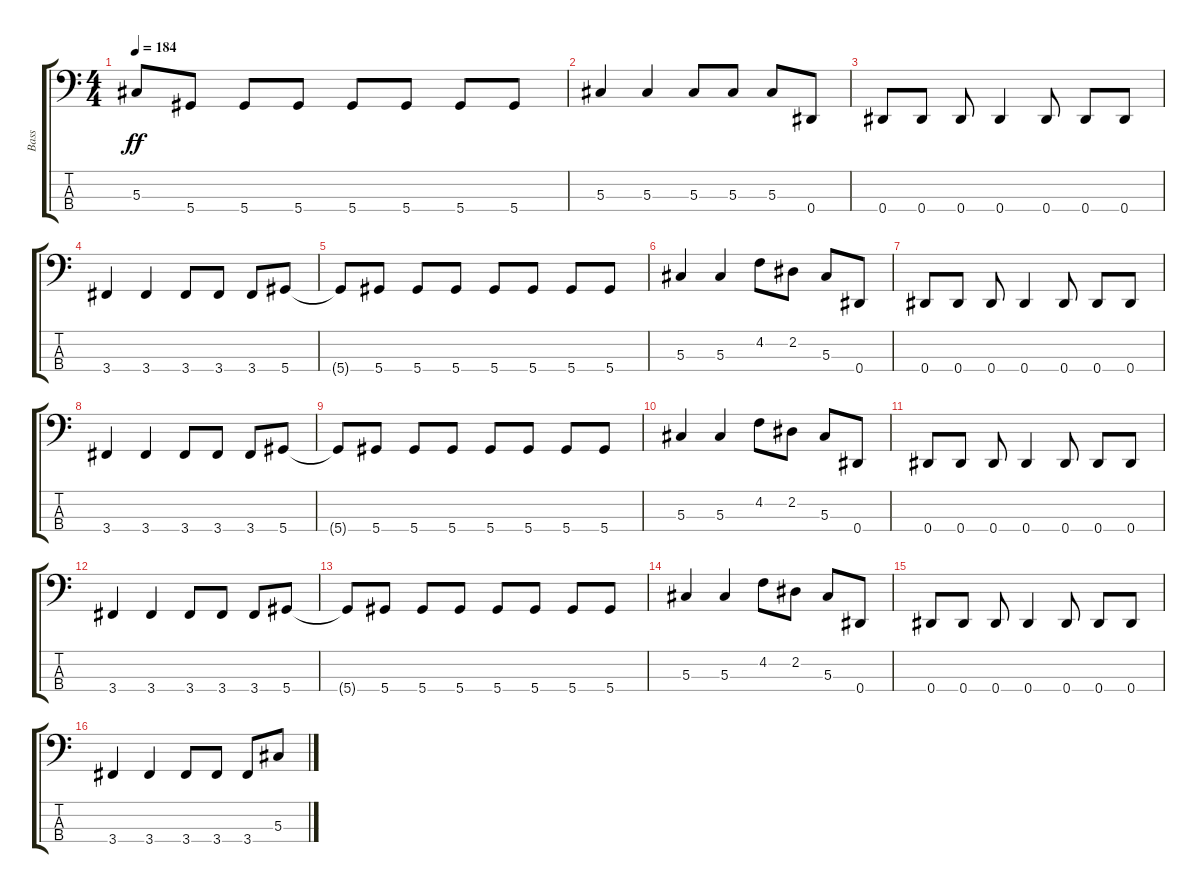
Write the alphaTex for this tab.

\track ("Bass" "Bass") {instrument electricbasspick}
\staff {score tabs}
\tuning (Gb2 Db2 Ab1 Eb1) {hide}
\ts (4 4)
\tempo 184
\clef f4
\ks c
5.3.8{dy ff} 5.4.8 5.4.8 5.4.8 5.4.8 5.4.8 5.4.8 5.4.8 |
5.3.4 5.3.4 5.3.8 5.3.8 5.3.8 0.4.8 |
0.4.8 0.4.8 0.4.8 0.4.4 0.4.8 0.4.8 0.4.8 |
3.4.4 3.4.4 3.4.8 3.4.8 3.4.8 5.4.8 |
5.4{t}.8 5.4.8 5.4.8 5.4.8 5.4.8 5.4.8 5.4.8 5.4.8 |
5.3.4 5.3.4 4.2.8 2.2.8 5.3.8 0.4.8 |
0.4.8 0.4.8 0.4.8 0.4.4 0.4.8 0.4.8 0.4.8 |
3.4.4 3.4.4 3.4.8 3.4.8 3.4.8 5.4.8 |
5.4{t}.8 5.4.8 5.4.8 5.4.8 5.4.8 5.4.8 5.4.8 5.4.8 |
5.3.4 5.3.4 4.2.8 2.2.8 5.3.8 0.4.8 |
0.4.8 0.4.8 0.4.8 0.4.4 0.4.8 0.4.8 0.4.8 |
3.4.4 3.4.4 3.4.8 3.4.8 3.4.8 5.4.8 |
5.4{t}.8 5.4.8 5.4.8 5.4.8 5.4.8 5.4.8 5.4.8 5.4.8 |
5.3.4 5.3.4 4.2.8 2.2.8 5.3.8 0.4.8 |
0.4.8 0.4.8 0.4.8 0.4.4 0.4.8 0.4.8 0.4.8 |
3.4.4 3.4.4 3.4.8 3.4.8 3.4.8 5.3.8
